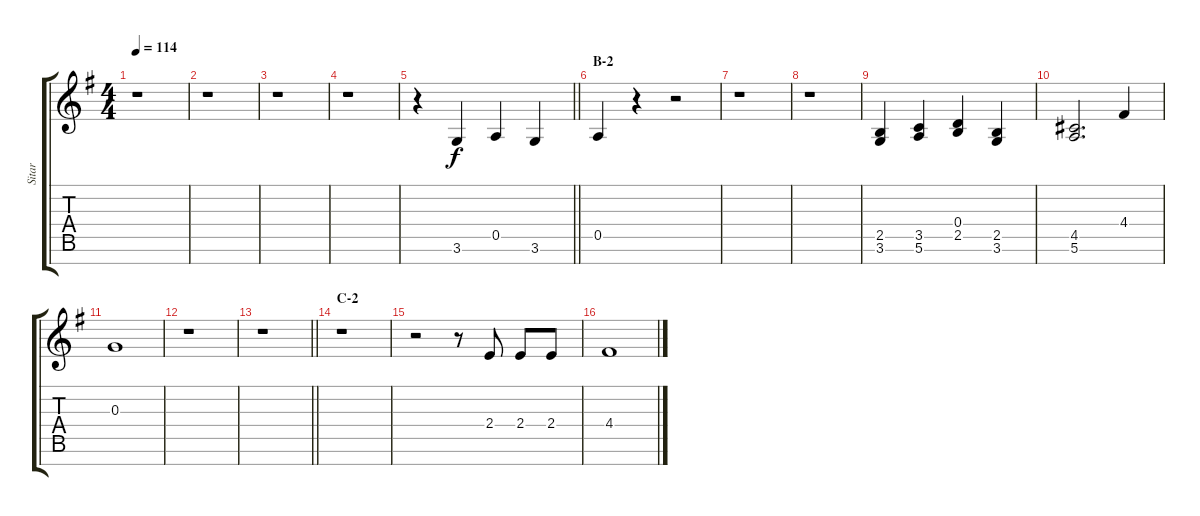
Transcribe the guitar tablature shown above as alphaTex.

\track ("Sitar" "Sitar") {instrument sitar}
\staff {score tabs}
\tuning (E5 B4 G4 D4 A3 E3 B2) {hide}
\ts (4 4)
\tempo 114
\clef g2
\ks g
r.1{dy f} |
r.1 |
r.1 |
r.1 |
\barLineRight lightlight
r.4 3.6.4 0.5.4 3.6.4 |
\section ("" "B-2")
0.5.4 r.4 r.2 |
r.1 |
r.1 |
(2.5 3.6).4 (3.5 5.6).4 (0.4 2.5).4 (2.5 3.6).4 |
(4.5 5.6).2{d} 4.4.4 |
0.3.1 |
r.1 |
\barLineRight lightlight
r.1 |
\section ("" "C-2")
r.1 |
r.2 r.8 2.4.8 2.4.8 2.4.8 |
4.4.1
